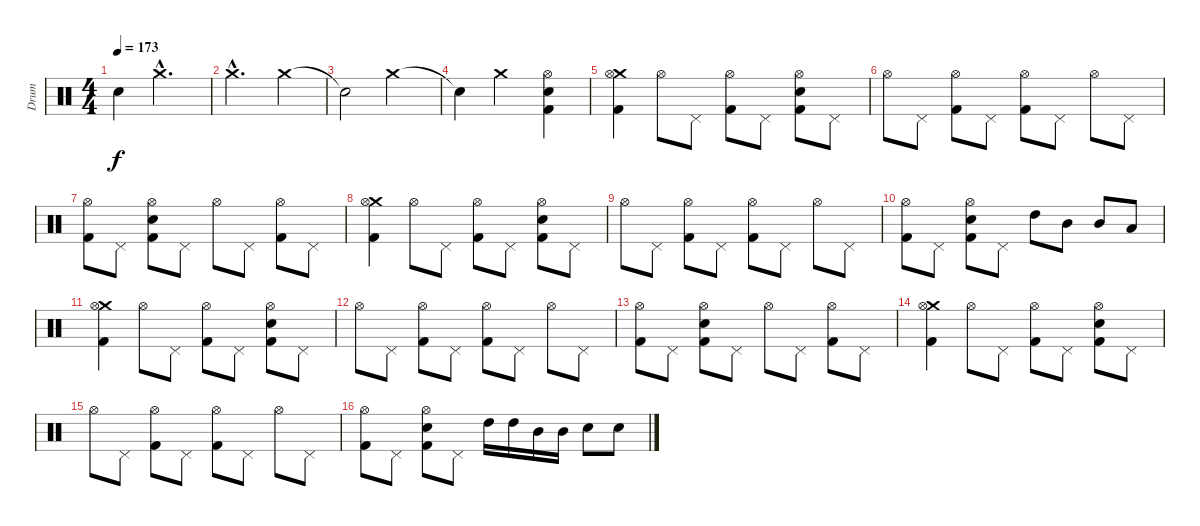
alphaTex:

\track ("Drum" "Drum") {instrument percussion}
\staff {score}
\articulation defaults
\ts (4 4)
\tempo 173
\clef neutral
\ks c "Snare (hit)"{t}.4{dy f} "Crash medium (hit)"{hac}.2{d}
|
"Crash medium (hit)"{hac}.2{d} "Crash medium (hit)".4 |
"Snare (hit)"{t}.2 "Crash medium (hit)".2 |
"Snare (hit)"{t}.4 "Crash medium (hit)".2 ("Hi-Hat (open)" "Electric Snare (hit)" "Kick (hit) 2").4 |
("Crash medium (hit)" "Hi-Hat (open)" "Kick (hit) 2").4 "Hi-Hat (open)".8 "Pedal Hi-Hat (hit)".8 ("Hi-Hat (open)" "Kick (hit) 2").8 "Pedal Hi-Hat (hit)".8 ("Hi-Hat (open)" "Electric Snare (hit)" "Kick (hit) 2").8 "Pedal Hi-Hat (hit)".8 |
"Hi-Hat (open)".8 "Pedal Hi-Hat (hit)".8 ("Hi-Hat (open)" "Kick (hit) 2").8 "Pedal Hi-Hat (hit)".8 ("Hi-Hat (open)" "Kick (hit) 2").8 "Pedal Hi-Hat (hit)".8 "Hi-Hat (open)".8 "Pedal Hi-Hat (hit)".8 |
("Hi-Hat (open)" "Kick (hit) 2").8 "Pedal Hi-Hat (hit)".8 ("Hi-Hat (open)" "Electric Snare (hit)" "Kick (hit) 2").8 "Pedal Hi-Hat (hit)".8 "Hi-Hat (open)".8 "Pedal Hi-Hat (hit)".8 ("Hi-Hat (open)" "Kick (hit) 2").8 "Pedal Hi-Hat (hit)".8 |
("Crash medium (hit)" "Hi-Hat (open)" "Kick (hit) 2").4 "Hi-Hat (open)".8 "Pedal Hi-Hat (hit)".8 ("Hi-Hat (open)" "Kick (hit) 2").8 "Pedal Hi-Hat (hit)".8 ("Hi-Hat (open)" "Electric Snare (hit)" "Kick (hit) 2").8 "Pedal Hi-Hat (hit)".8 |
"Hi-Hat (open)".8 "Pedal Hi-Hat (hit)".8 ("Hi-Hat (open)" "Kick (hit) 2").8 "Pedal Hi-Hat (hit)".8 ("Hi-Hat (open)" "Kick (hit) 2").8 "Pedal Hi-Hat (hit)".8 "Hi-Hat (open)".8 "Pedal Hi-Hat (hit)".8 |
("Hi-Hat (open)" "Kick (hit) 2").8 "Pedal Hi-Hat (hit)".8 ("Hi-Hat (open)" "Electric Snare (hit)" "Kick (hit) 2").8 "Pedal Hi-Hat (hit)".8 "High Tom (hit)".8 "Mid Tom (hit)".8 "Mid Tom (hit)".8 "Low Tom (hit)".8 |
("Crash medium (hit)" "Hi-Hat (open)" "Kick (hit) 2").4 "Hi-Hat (open)".8 "Pedal Hi-Hat (hit)".8 ("Hi-Hat (open)" "Kick (hit) 2").8 "Pedal Hi-Hat (hit)".8 ("Hi-Hat (open)" "Electric Snare (hit)" "Kick (hit) 2").8 "Pedal Hi-Hat (hit)".8 |
"Hi-Hat (open)".8 "Pedal Hi-Hat (hit)".8 ("Hi-Hat (open)" "Kick (hit) 2").8 "Pedal Hi-Hat (hit)".8 ("Hi-Hat (open)" "Kick (hit) 2").8 "Pedal Hi-Hat (hit)".8 "Hi-Hat (open)".8 "Pedal Hi-Hat (hit)".8 |
("Hi-Hat (open)" "Kick (hit) 2").8 "Pedal Hi-Hat (hit)".8 ("Hi-Hat (open)" "Electric Snare (hit)" "Kick (hit) 2").8 "Pedal Hi-Hat (hit)".8 "Hi-Hat (open)".8 "Pedal Hi-Hat (hit)".8 ("Hi-Hat (open)" "Kick (hit) 2").8 "Pedal Hi-Hat (hit)".8 |
("Crash medium (hit)" "Hi-Hat (open)" "Kick (hit) 2").4 "Hi-Hat (open)".8 "Pedal Hi-Hat (hit)".8 ("Hi-Hat (open)" "Kick (hit) 2").8 "Pedal Hi-Hat (hit)".8 ("Hi-Hat (open)" "Electric Snare (hit)" "Kick (hit) 2").8 "Pedal Hi-Hat (hit)".8 |
"Hi-Hat (open)".8 "Pedal Hi-Hat (hit)".8 ("Hi-Hat (open)" "Kick (hit) 2").8 "Pedal Hi-Hat (hit)".8 ("Hi-Hat (open)" "Kick (hit) 2").8 "Pedal Hi-Hat (hit)".8 "Hi-Hat (open)".8 "Pedal Hi-Hat (hit)".8 |
("Hi-Hat (open)" "Kick (hit) 2").8 "Pedal Hi-Hat (hit)".8 ("Hi-Hat (open)" "Electric Snare (hit)" "Kick (hit) 2").8 "Pedal Hi-Hat (hit)".8 "High Tom (hit)".16 "High Tom (hit)".16 "Mid Tom (hit)".16 "Mid Tom (hit)".16 "Electric Snare (hit)".8 "Electric Snare (hit)".8
